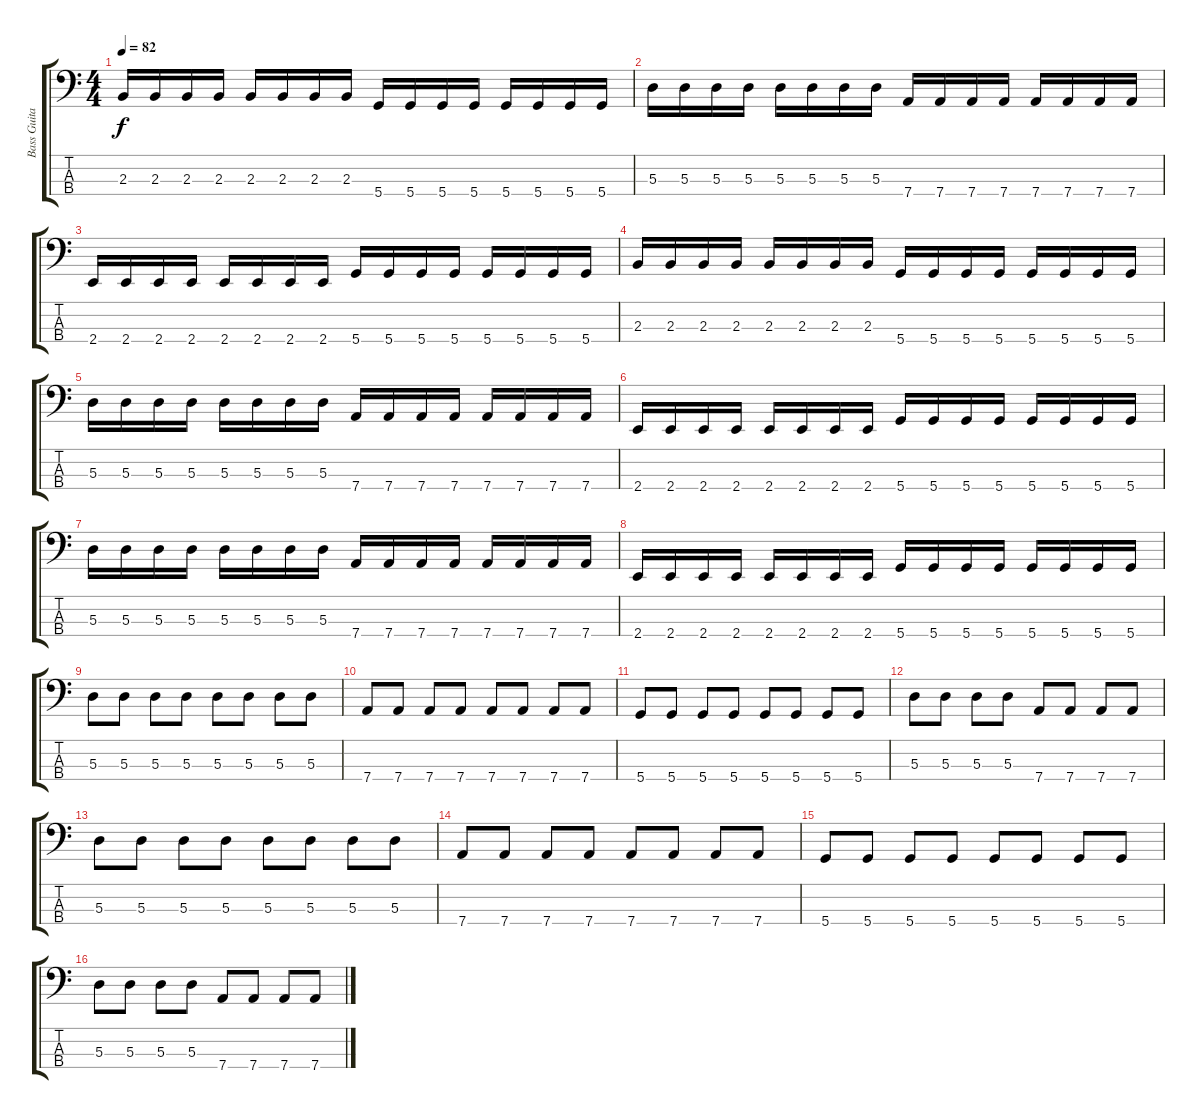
\track ("Bass Guitar" "Bass Guita") {instrument electricbassfinger}
\staff {score tabs}
\tuning (G2 D2 A1 D1) {hide}
\ts (4 4)
\tempo 82
\clef f4
\ks c
2.3.16{dy f} 2.3.16 2.3.16 2.3.16 2.3.16 2.3.16 2.3.16 2.3.16 5.4.16 5.4.16 5.4.16 5.4.16 5.4.16 5.4.16 5.4.16 5.4.16 |
5.3.16 5.3.16 5.3.16 5.3.16 5.3.16 5.3.16 5.3.16 5.3.16 7.4.16 7.4.16 7.4.16 7.4.16 7.4.16 7.4.16 7.4.16 7.4.16 |
2.4.16 2.4.16 2.4.16 2.4.16 2.4.16 2.4.16 2.4.16 2.4.16 5.4.16 5.4.16 5.4.16 5.4.16 5.4.16 5.4.16 5.4.16 5.4.16 |
2.3.16 2.3.16 2.3.16 2.3.16 2.3.16 2.3.16 2.3.16 2.3.16 5.4.16 5.4.16 5.4.16 5.4.16 5.4.16 5.4.16 5.4.16 5.4.16 |
5.3.16 5.3.16 5.3.16 5.3.16 5.3.16 5.3.16 5.3.16 5.3.16 7.4.16 7.4.16 7.4.16 7.4.16 7.4.16 7.4.16 7.4.16 7.4.16 |
2.4.16 2.4.16 2.4.16 2.4.16 2.4.16 2.4.16 2.4.16 2.4.16 5.4.16 5.4.16 5.4.16 5.4.16 5.4.16 5.4.16 5.4.16 5.4.16 |
5.3.16 5.3.16 5.3.16 5.3.16 5.3.16 5.3.16 5.3.16 5.3.16 7.4.16 7.4.16 7.4.16 7.4.16 7.4.16 7.4.16 7.4.16 7.4.16 |
2.4.16 2.4.16 2.4.16 2.4.16 2.4.16 2.4.16 2.4.16 2.4.16 5.4.16 5.4.16 5.4.16 5.4.16 5.4.16 5.4.16 5.4.16 5.4.16 |
5.3.8 5.3.8 5.3.8 5.3.8 5.3.8 5.3.8 5.3.8 5.3.8 |
7.4.8 7.4.8 7.4.8 7.4.8 7.4.8 7.4.8 7.4.8 7.4.8 |
5.4.8 5.4.8 5.4.8 5.4.8 5.4.8 5.4.8 5.4.8 5.4.8 |
5.3.8 5.3.8 5.3.8 5.3.8 7.4.8 7.4.8 7.4.8 7.4.8 |
5.3.8 5.3.8 5.3.8 5.3.8 5.3.8 5.3.8 5.3.8 5.3.8 |
7.4.8 7.4.8 7.4.8 7.4.8 7.4.8 7.4.8 7.4.8 7.4.8 |
5.4.8 5.4.8 5.4.8 5.4.8 5.4.8 5.4.8 5.4.8 5.4.8 |
5.3.8 5.3.8 5.3.8 5.3.8 7.4.8 7.4.8 7.4.8 7.4.8
